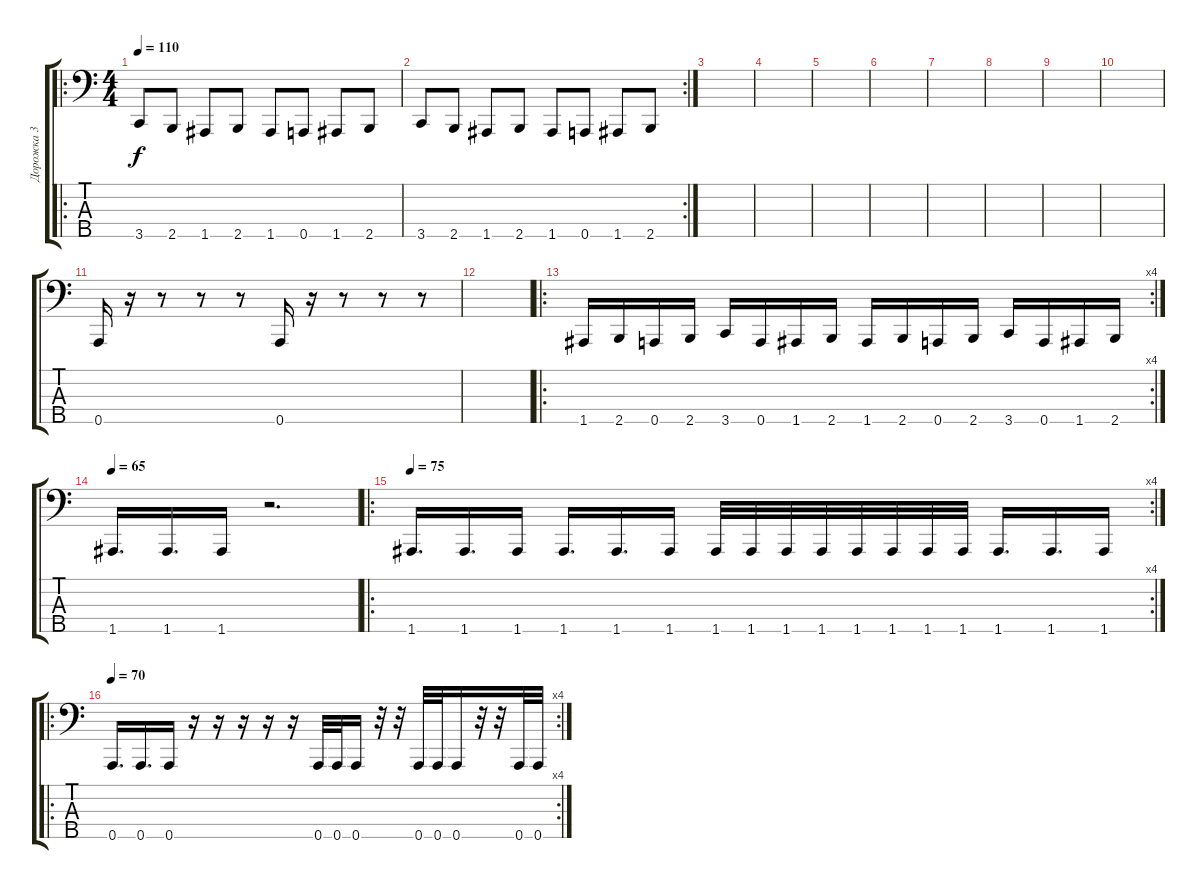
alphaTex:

\track ("Дорожка 3" "Дорожка 3") {instrument electricbasspick}
\staff {score tabs}
\tuning (G2 D2 A1 E1 A0) {hide}
\ro
\ts (4 4)
\tempo 110
\clef f4
\ks c
3.5.8{dy f} 2.5.8 1.5.8 2.5.8 1.5.8 0.5.8 1.5.8 2.5.8 |
\rc 2
3.5.8 2.5.8 1.5.8 2.5.8 1.5.8 0.5.8 1.5.8 2.5.8 |
|
|
|
|
|
|
|
|
0.5.16 r.16 r.8 r.8 r.8 0.5.16 r.16 r.8 r.8 r.8 |
|
\ro
\rc 4
1.5.16 2.5.16 0.5.16 2.5.16 3.5.16 0.5.16 1.5.16 2.5.16 1.5.16 2.5.16 0.5.16 2.5.16 3.5.16 0.5.16 1.5.16 2.5.16 |
\tempo 65
1.5.16{d} 1.5.16{d} 1.5.16 r.2{d} |
\ro
\rc 4
\tempo 75
1.5.16{d} 1.5.16{d} 1.5.16 1.5.16{d} 1.5.16{d} 1.5.16 1.5.32 1.5.32 1.5.32 1.5.32 1.5.32 1.5.32 1.5.32 1.5.32 1.5.16{d} 1.5.16{d} 1.5.16 |
\ro
\rc 4
\tempo 70
0.5.16{d} 0.5.16{d} 0.5.16 r.16 r.16 r.16 r.16 r.16 0.5.32 0.5.32 0.5.16 r.32 r.32 0.5.32 0.5.32 0.5.16 r.32 r.32 0.5.32 0.5.32
